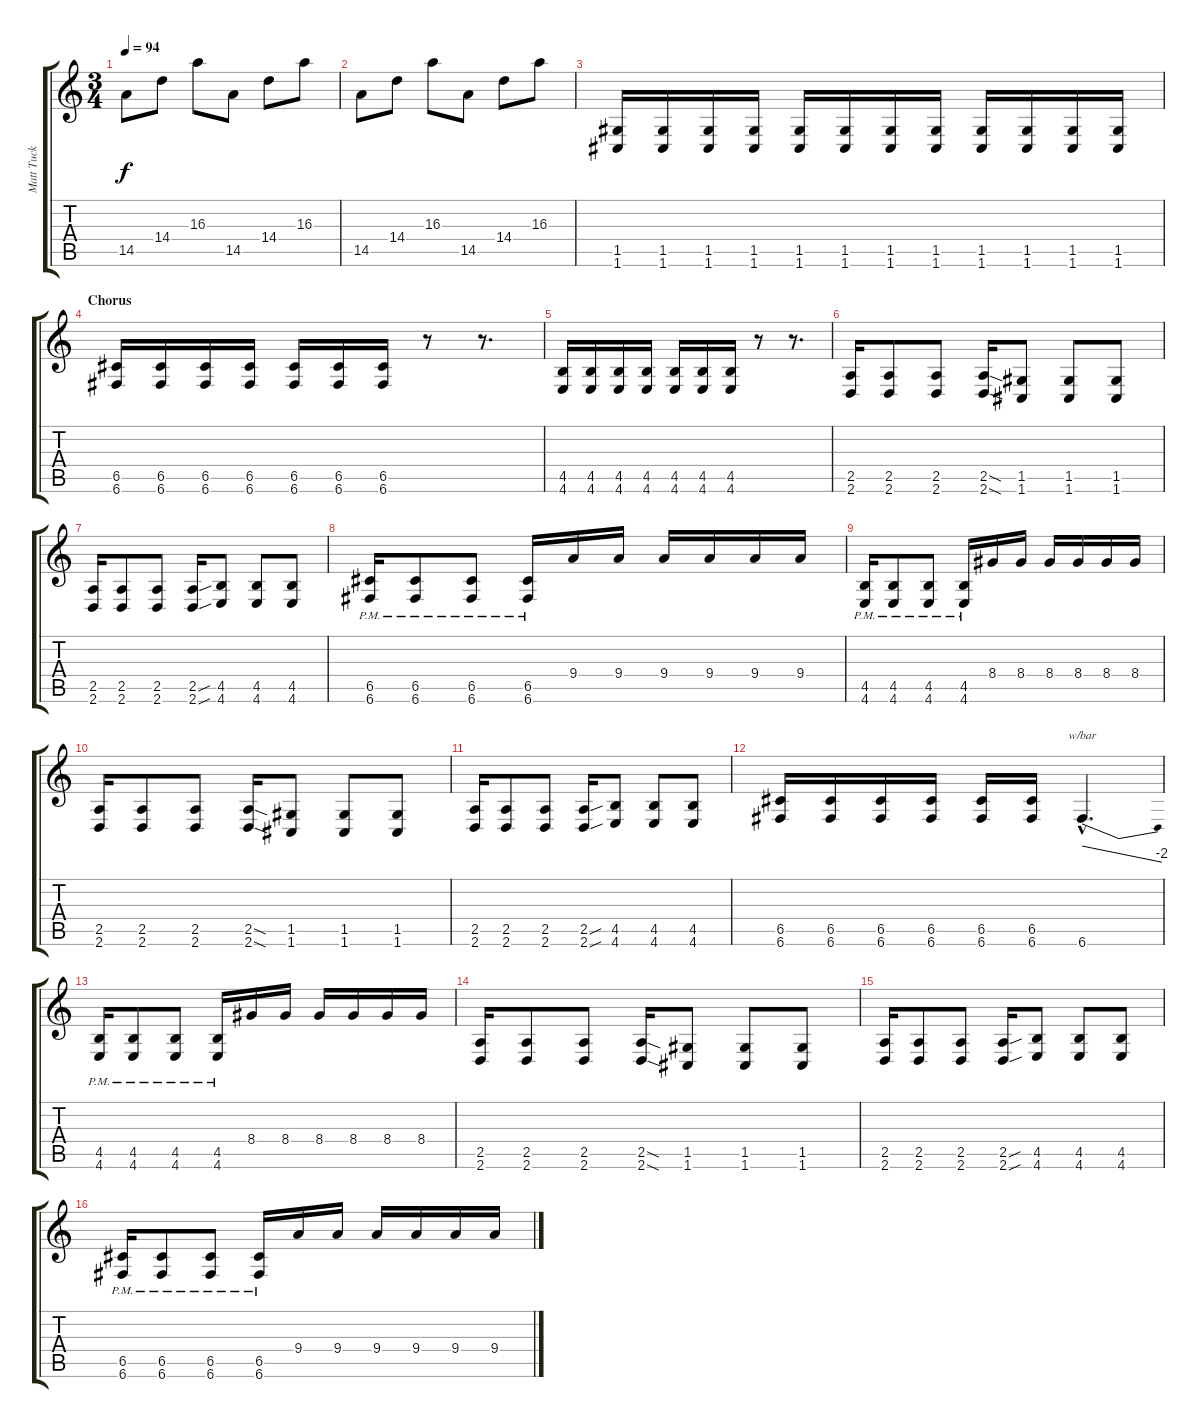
\track ("Matt Tuck" "Matt Tuck") {instrument distortionguitar}
\staff {score tabs}
\tuning (D4 A3 F3 C3 G2 C2) {hide}
\ts (3 4)
\tempo 94
\clef g2
\ks c
14.5.8{dy f} 14.4.8 16.3.8 14.5.8 14.4.8 16.3.8 |
14.5.8 14.4.8 16.3.8 14.5.8 14.4.8 16.3.8 |
(1.5 1.6).16{balance 14 instrument distortionguitar} (1.5 1.6).16 (1.5 1.6).16 (1.5 1.6).16 (1.5 1.6).16 (1.5 1.6).16 (1.5 1.6).16 (1.5 1.6).16 (1.5 1.6).16 (1.5 1.6).16 (1.5 1.6).16 (1.5 1.6).16 |
\section ("" "Chorus")
(6.5 6.6).16 (6.5 6.6).16 (6.5 6.6).16 (6.5 6.6).16 (6.5 6.6).16 (6.5 6.6).16 (6.5 6.6).16 r.8 r.8{d} |
(4.5 4.6).16 (4.5 4.6).16 (4.5 4.6).16 (4.5 4.6).16 (4.5 4.6).16 (4.5 4.6).16 (4.5 4.6).16 r.8 r.8{d} |
(2.5 2.6).16 (2.5 2.6).8 (2.5 2.6).8 (2.5{sod} 2.6{sod}).16 (1.5 1.6).8 (1.5 1.6).8 (1.5 1.6).8 |
(2.5 2.6).16 (2.5 2.6).8 (2.5 2.6).8 (2.5{sou} 2.6{sou}).16 (4.5 4.6).8 (4.5 4.6).8 (4.5 4.6).8 |
(6.5{pm} 6.6{pm}).16 (6.5{pm} 6.6{pm}).8 (6.5{pm} 6.6{pm}).8 (6.5{pm} 6.6{pm}).16 9.4.16 9.4.16 9.4.16 9.4.16 9.4.16 9.4.16 |
(4.5{pm} 4.6{pm}).16 (4.5{pm} 4.6{pm}).8 (4.5{pm} 4.6{pm}).8 (4.5 4.6{pm}).16 8.4.16 8.4.16 8.4.16 8.4.16 8.4.16 8.4.16 |
(2.5 2.6).16 (2.5 2.6).8 (2.5 2.6).8 (2.5{sod} 2.6{sod}).16 (1.5 1.6).8 (1.5 1.6).8 (1.5 1.6).8 |
(2.5 2.6).16 (2.5 2.6).8 (2.5 2.6).8 (2.5{sou} 2.6{sou}).16 (4.5 4.6).8 (4.5 4.6).8 (4.5 4.6).8 |
(6.5 6.6).16 (6.5 6.6).16 (6.5 6.6).16 (6.5 6.6).16 (6.5 6.6).16 (6.5 6.6).16 6.6{hac}.4{d tbe (dive default 0 0 60 -8)} |
(4.5{pm} 4.6{pm}).16 (4.5{pm} 4.6{pm}).8 (4.5{pm} 4.6{pm}).8 (4.5 4.6{pm}).16 8.4.16 8.4.16 8.4.16 8.4.16 8.4.16 8.4.16 |
(2.5 2.6).16 (2.5 2.6).8 (2.5 2.6).8 (2.5{sod} 2.6{sod}).16 (1.5 1.6).8 (1.5 1.6).8 (1.5 1.6).8 |
(2.5 2.6).16 (2.5 2.6).8 (2.5 2.6).8 (2.5{sou} 2.6{sou}).16 (4.5 4.6).8 (4.5 4.6).8 (4.5 4.6).8 |
(6.5{pm} 6.6{pm}).16 (6.5{pm} 6.6{pm}).8 (6.5{pm} 6.6{pm}).8 (6.5{pm} 6.6{pm}).16 9.4.16 9.4.16 9.4.16 9.4.16 9.4.16 9.4.16
